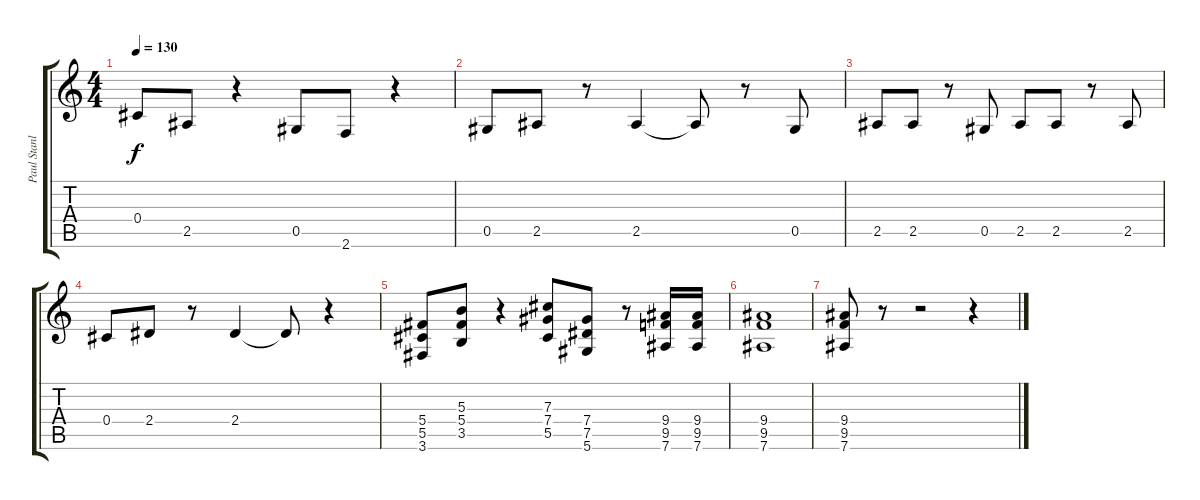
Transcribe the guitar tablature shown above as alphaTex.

\track ("Paul Stanley" "Paul Stanl") {instrument distortionguitar}
\staff {score tabs}
\tuning (Eb4 Bb3 Gb3 Db3 Ab2 Eb2) {hide}
\ts (4 4)
\tempo 130
\clef g2
\ks c
0.4.8{dy f} 2.5.8 r.4 0.5.8 2.6.8 r.4 |
0.5.8 2.5.8 r.8 2.5.4 2.5{t}.8 r.8 0.5.8 |
2.5.8 2.5.8 r.8 0.5.8 2.5.8 2.5.8 r.8 2.5.8 |
0.4.8 2.4.8 r.8 2.4.4 2.4{t}.8 r.4 |
(5.4 5.5 3.6).8 (5.3 5.4 3.5).8 r.4 (7.3 7.4 5.5).8 (7.4 7.5 5.6).8 r.8 (9.4 9.5 7.6).16 (9.4 9.5 7.6).16 |
(9.4 9.5 7.6).1 |
(9.4 9.5 7.6).8 r.8 r.2 r.4
